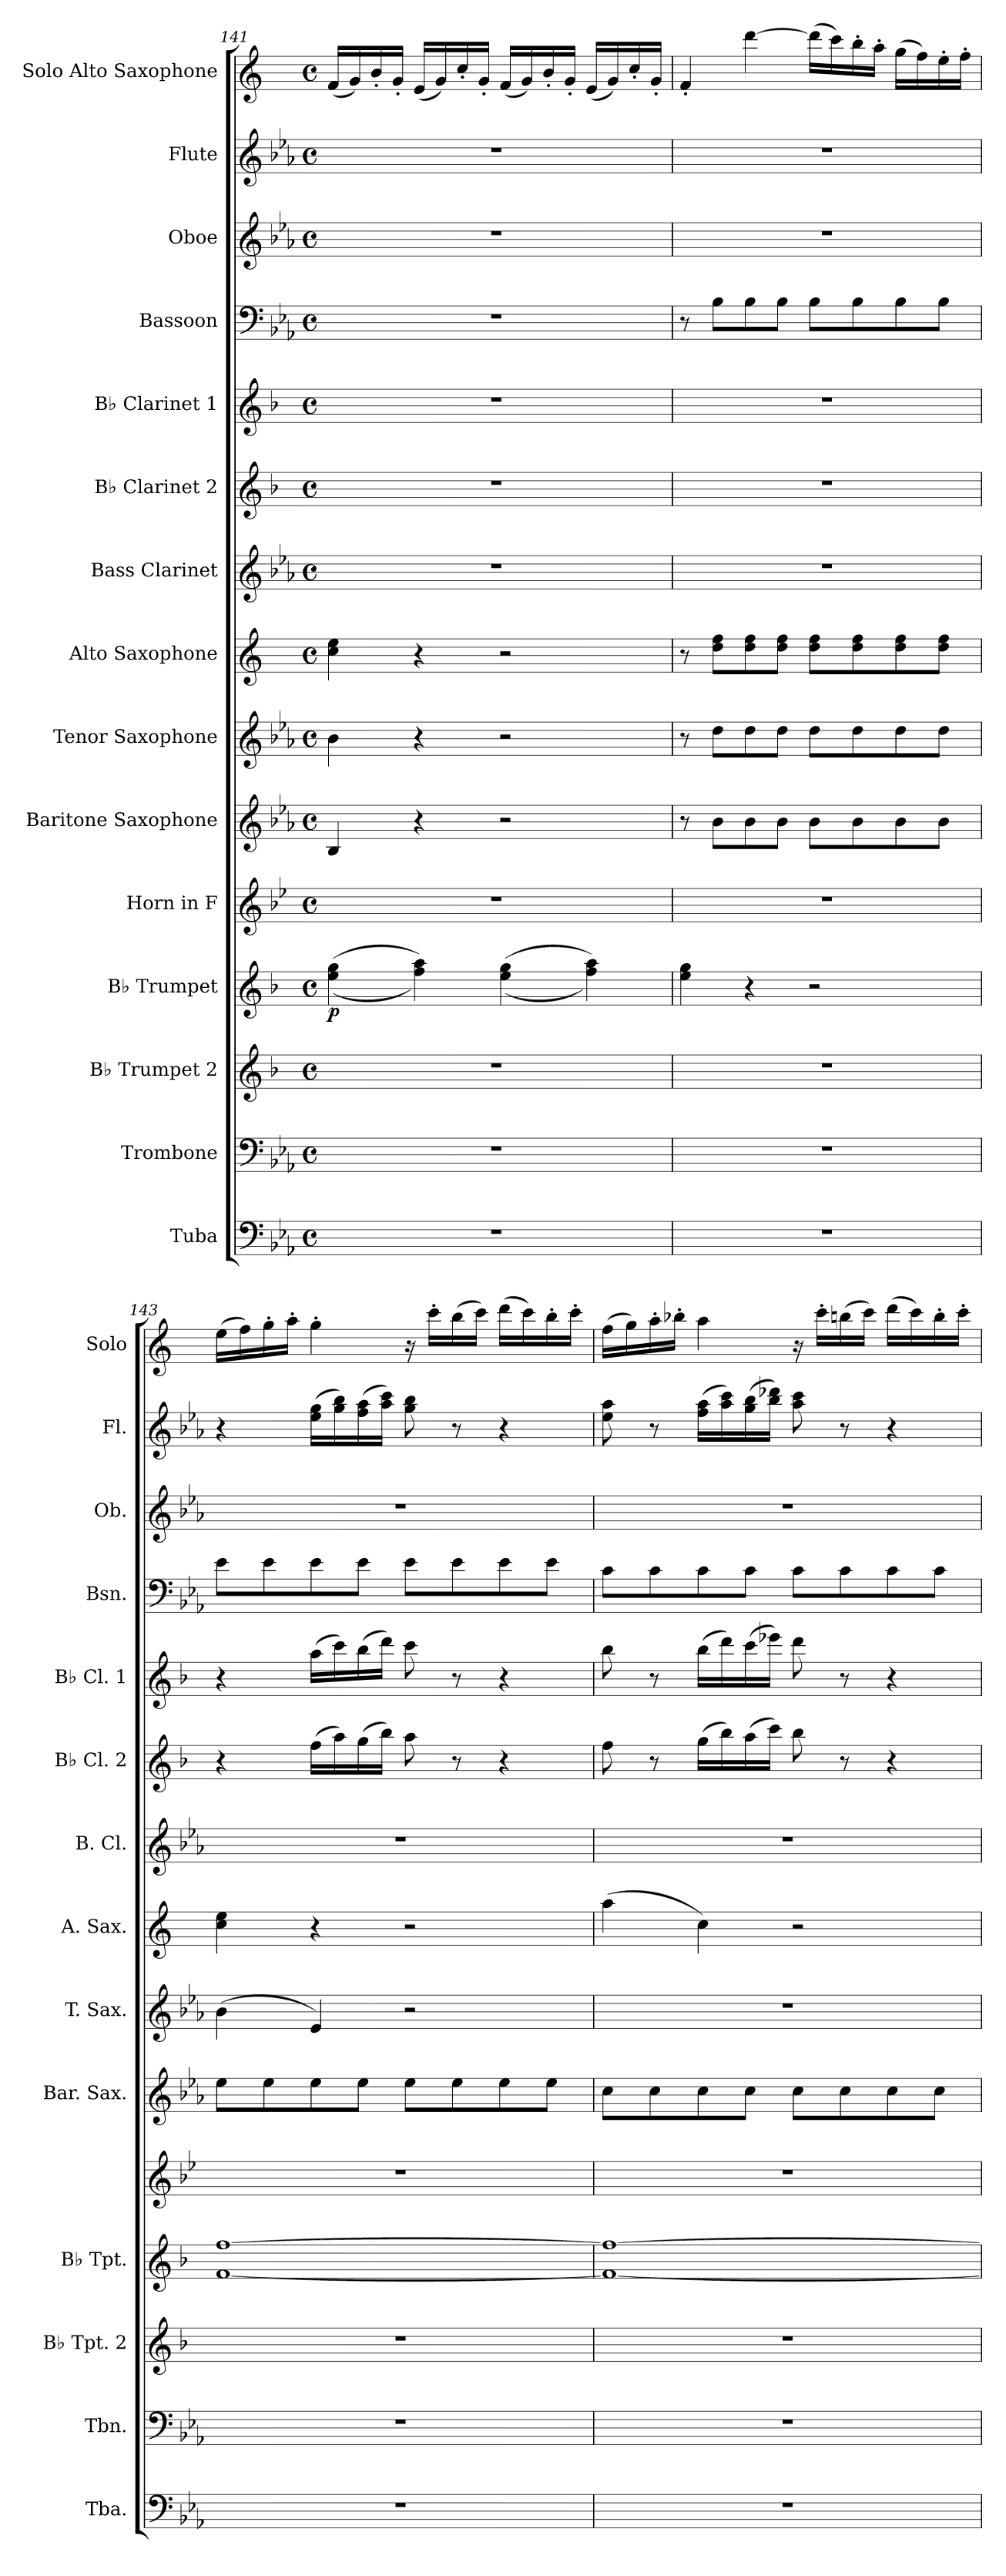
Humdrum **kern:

**kern	**kern	**kern	**kern	**dynam	**kern	**kern	**kern	**kern	**kern	**kern	**kern	**kern	**kern	**kern	**kern
*part15	*part14	*part13	*part12	*part12	*part11	*part10	*part9	*part8	*part7	*part6	*part5	*part4	*part3	*part2	*part1
*staff15	*staff14	*staff13	*staff12	*staff12	*staff11	*staff10	*staff9	*staff8	*staff7	*staff6	*staff5	*staff4	*staff3	*staff2	*staff1
*I"Tuba	*I"Trombone	*I"B♭ Trumpet 2	*I"B♭ Trumpet	*	*I"Horn in F	*I"Baritone Saxophone	*I"Tenor Saxophone	*I"Alto Saxophone	*I"Bass Clarinet	*I"B♭ Clarinet 2	*I"B♭ Clarinet 1	*I"Bassoon	*I"Oboe	*I"Flute	*I"Solo Alto Saxophone
*I'Tba.	*I'Tbn.	*I'B♭ Tpt. 2	*I'B♭ Tpt.	*	*	*I'Bar. Sax.	*I'T. Sax.	*I'A. Sax.	*I'B. Cl.	*I'B♭ Cl. 2	*I'B♭ Cl. 1	*I'Bsn.	*I'Ob.	*I'Fl.	*I'Solo
!!LO:PB:g=z
*clefF4	*clefF4	*clefG2	*clefG2	*	*clefG2	*clefG2	*clefG2	*clefG2	*clefG2	*clefG2	*clefG2	*clefF4	*clefG2	*clefG2	*clefG2
*	*	*ITrd1c2	*ITrd1c2	*	*ITrd4c7	*ITrd12c21	*ITrd8c14	*ITrd5c9	*ITrd8c14	*ITrd1c2	*ITrd1c2	*	*	*	*ITrd5c9
*k[b-e-a-]	*k[b-e-a-]	*k[b-e-a-]	*k[b-e-a-]	*	*k[b-e-a-]	*k[b-e-a-]	*k[b-e-a-]	*k[b-e-a-]	*k[b-e-a-]	*k[b-e-a-]	*k[b-e-a-]	*k[b-e-a-]	*k[b-e-a-]	*k[b-e-a-]	*k[b-e-a-]
*M4/4	*M4/4	*M4/4	*M4/4	*	*M4/4	*M4/4	*M4/4	*M4/4	*M4/4	*M4/4	*M4/4	*M4/4	*M4/4	*M4/4	*M4/4
*met(c)	*met(c)	*met(c)	*met(c)	*	*met(c)	*met(c)	*met(c)	*met(c)	*met(c)	*met(c)	*met(c)	*met(c)	*met(c)	*met(c)	*met(c)
=141	=141	=141	=141	=141	=141	=141	=141	=141	=141	=141	=141	=141	=141	=141	=141
!	!	!	!	!LO:DY:b	!	!	!	!	!	!	!	!	!	!	!
1r	1r	1r	(>(<4dd\ 4ff\	p	1r	4BB-/	4B-\	4e-\ 4g\	1r	1r	1r	1r	1r	1r	(<16A-/LL
.	.	.	.	.	.	.	.	.	.	.	.	.	.	.	16B-/)
.	.	.	.	.	.	.	.	.	.	.	.	.	.	.	16d'/
.	.	.	.	.	.	.	.	.	.	.	.	.	.	.	16B-'/JJ
.	.	.	4ee-\ 4gg\))	.	.	4r	4r	4r	.	.	.	.	.	.	(<16G/LL
.	.	.	.	.	.	.	.	.	.	.	.	.	.	.	16B-/)
.	.	.	.	.	.	.	.	.	.	.	.	.	.	.	16e-'/
.	.	.	.	.	.	.	.	.	.	.	.	.	.	.	16B-'/JJ
.	.	.	(>(<4dd\ 4ff\	.	.	2r	2r	2r	.	.	.	.	.	.	(<16A-/LL
.	.	.	.	.	.	.	.	.	.	.	.	.	.	.	16B-/)
.	.	.	.	.	.	.	.	.	.	.	.	.	.	.	16d'/
.	.	.	.	.	.	.	.	.	.	.	.	.	.	.	16B-'/JJ
.	.	.	4ee-\ 4gg\))	.	.	.	.	.	.	.	.	.	.	.	(<16G/LL
.	.	.	.	.	.	.	.	.	.	.	.	.	.	.	16B-/)
.	.	.	.	.	.	.	.	.	.	.	.	.	.	.	16e-'/
.	.	.	.	.	.	.	.	.	.	.	.	.	.	.	16B-'/JJ
=142	=142	=142	=142	=142	=142	=142	=142	=142	=142	=142	=142	=142	=142	=142	=142
1r	1r	1r	4dd\ 4ff\	.	1r	8r	8r	8r	1r	1r	1r	8r	1r	1r	4A-'/
.	.	.	.	.	.	8B-\L	8d\L	8f\ 8a-\L	.	.	.	8B-\L	.	.	.
.	.	.	4r	.	.	8B-\	8d\	8f\ 8a-\	.	.	.	8B-\	.	.	[4ff\
.	.	.	.	.	.	8B-\J	8d\J	8f\ 8a-\J	.	.	.	8B-\J	.	.	.
.	.	.	2r	.	.	8B-\L	8d\L	8f\ 8a-\L	.	.	.	8B-\L	.	.	(>16ff\LL]
.	.	.	.	.	.	.	.	.	.	.	.	.	.	.	16ee-\)
.	.	.	.	.	.	8B-\	8d\	8f\ 8a-\	.	.	.	8B-\	.	.	16dd'\
.	.	.	.	.	.	.	.	.	.	.	.	.	.	.	16cc'\JJ
.	.	.	.	.	.	8B-\	8d\	8f\ 8a-\	.	.	.	8B-\	.	.	(>16b-\LL
.	.	.	.	.	.	.	.	.	.	.	.	.	.	.	16a-\)
.	.	.	.	.	.	8B-\J	8d\J	8f\ 8a-\J	.	.	.	8B-\J	.	.	16g'\
.	.	.	.	.	.	.	.	.	.	.	.	.	.	.	16a-'\JJ
=143	=143	=143	=143	=143	=143	=143	=143	=143	=143	=143	=143	=143	=143	=143	=143
1r	1r	1r	[1e- [1ee-	.	1r	8e-\L	(>4B-\	4e-\ 4g\	1r	4r	4r	8e-\L	1r	4r	(>16g\LL
.	.	.	.	.	.	.	.	.	.	.	.	.	.	.	16a-\)
.	.	.	.	.	.	8e-\	.	.	.	.	.	8e-\	.	.	16b-'\
.	.	.	.	.	.	.	.	.	.	.	.	.	.	.	16cc'\JJ
.	.	.	.	.	.	8e-\	4E-/)	4r	.	(>16ee-\LL	(>16gg\LL	8e-\	.	(>16ee-\ 16gg\LL	4b-'\
.	.	.	.	.	.	.	.	.	.	16gg\)	16bb-\)	.	.	16gg\ 16bb-\)	.
.	.	.	.	.	.	8e-\J	.	.	.	(>16ff\	(>16aa-\	8e-\J	.	(>16ff\ 16aa-\	.
.	.	.	.	.	.	.	.	.	.	16aa-\JJ)	16ccc\JJ)	.	.	16aa-\ 16ccc\JJ)	.
.	.	.	.	.	.	8e-\L	2r	2r	.	8gg\	8bb-\	8e-\L	.	8gg\ 8bb-\	16r
.	.	.	.	.	.	.	.	.	.	.	.	.	.	.	16ee-'\LL
.	.	.	.	.	.	8e-\	.	.	.	8r	8r	8e-\	.	8r	(>16dd\
.	.	.	.	.	.	.	.	.	.	.	.	.	.	.	16ee-\JJ)
.	.	.	.	.	.	8e-\	.	.	.	4r	4r	8e-\	.	4r	(>16ff\LL
.	.	.	.	.	.	.	.	.	.	.	.	.	.	.	16ee-\)
.	.	.	.	.	.	8e-\J	.	.	.	.	.	8e-\J	.	.	16dd'\
.	.	.	.	.	.	.	.	.	.	.	.	.	.	.	16ee-'\JJ
!!LO:PB:g=z
=144	=144	=144	=144	=144	=144	=144	=144	=144	=144	=144	=144	=144	=144	=144	=144
1r	1r	1r	1e-_ 1ee-_	.	1r	8c\L	1r	(>4cc\	1r	8ee-\	8aa-\	8c\L	1r	8ee-\ 8aa-\	(>16a-\LL
.	.	.	.	.	.	.	.	.	.	.	.	.	.	.	16b-\)
.	.	.	.	.	.	8c\	.	.	.	8r	8r	8c\	.	8r	16cc'\
.	.	.	.	.	.	.	.	.	.	.	.	.	.	.	16dd-X'\JJ
.	.	.	.	.	.	8c\	.	4e-\)	.	(>16ff\LL	(>16aa-\LL	8c\	.	(>16ff\ 16aa-\LL	4cc\
.	.	.	.	.	.	.	.	.	.	16aa-\)	16ccc\)	.	.	16aa-\ 16ccc\)	.
.	.	.	.	.	.	8c\J	.	.	.	(>16gg\	(>16bb-\	8c\J	.	(>16gg\ 16bb-\	.
.	.	.	.	.	.	.	.	.	.	16bb-\JJ)	16ddd-X\JJ)	.	.	16bb-\ 16ddd-X\JJ)	.
.	.	.	.	.	.	8c\L	.	2r	.	8aa-\	8ccc\	8c\L	.	8aa-\ 8ccc\	16r
.	.	.	.	.	.	.	.	.	.	.	.	.	.	.	16ee-'\LL
.	.	.	.	.	.	8c\	.	.	.	8r	8r	8c\	.	8r	(>16ddn\
.	.	.	.	.	.	.	.	.	.	.	.	.	.	.	16ee-\JJ)
.	.	.	.	.	.	8c\	.	.	.	4r	4r	8c\	.	4r	(>16ff\LL
.	.	.	.	.	.	.	.	.	.	.	.	.	.	.	16ee-\)
.	.	.	.	.	.	8c\J	.	.	.	.	.	8c\J	.	.	16dd'\
.	.	.	.	.	.	.	.	.	.	.	.	.	.	.	16ee-'\JJ
=	=	=	=	=	=	=	=	=	=	=	=	=	=	=	=
*-	*-	*-	*-	*-	*-	*-	*-	*-	*-	*-	*-	*-	*-	*-	*-
